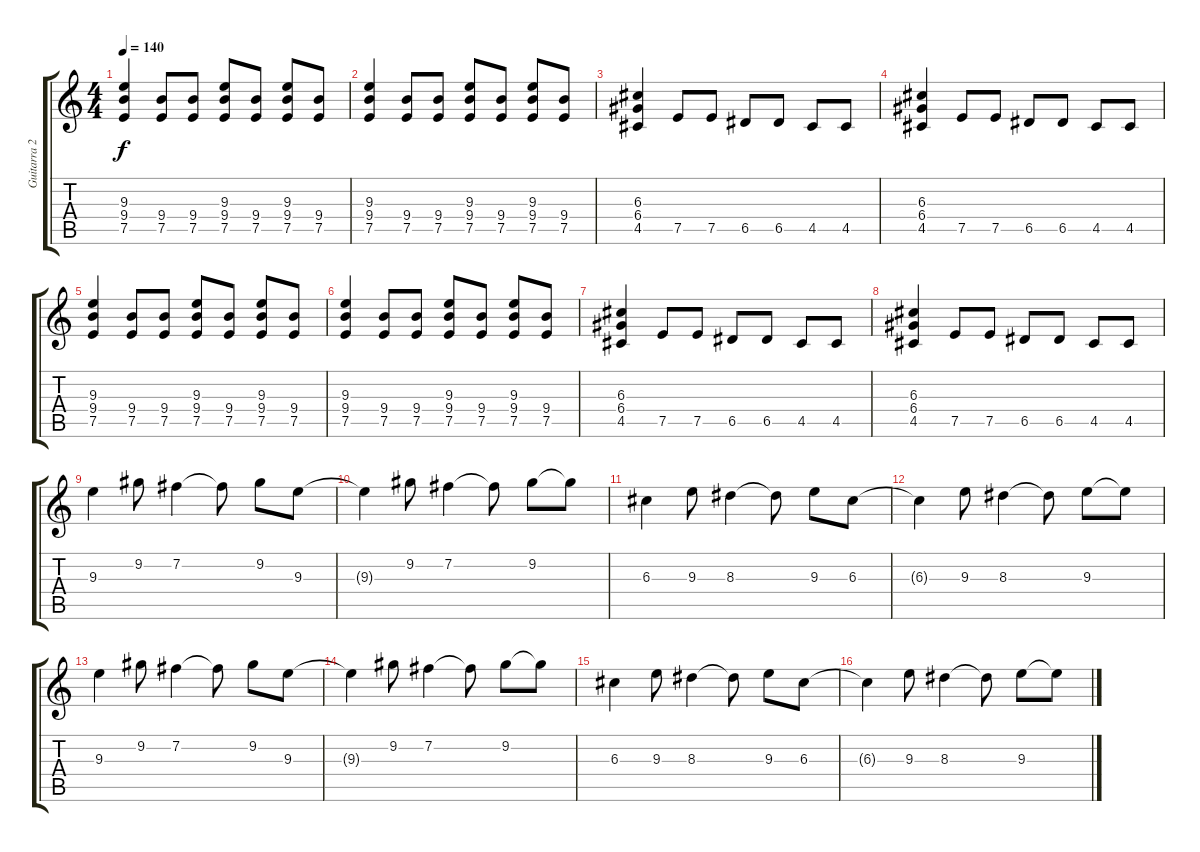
\track ("Guitarra 2" "Guitarra 2") {instrument distortionguitar}
\staff {score tabs}
\tuning (E4 B3 G3 D3 A2 E2) {hide}
\ts (4 4)
\tempo 140
\clef g2
\ks c
(9.3 9.4 7.5).4{dy f} (9.4 7.5).8 (9.4 7.5).8 (9.3 9.4 7.5).8 (9.4 7.5).8 (9.3 9.4 7.5).8 (9.4 7.5).8 |
(9.3 9.4 7.5).4 (9.4 7.5).8 (9.4 7.5).8 (9.3 9.4 7.5).8 (9.4 7.5).8 (9.3 9.4 7.5).8 (9.4 7.5).8 |
(6.3 6.4 4.5).4 7.5.8{volume 14} 7.5.8 6.5.8 6.5.8 4.5.8 4.5.8 |
(6.3 6.4 4.5).4{volume 10} 7.5.8{volume 14} 7.5.8 6.5.8 6.5.8 4.5.8 4.5.8 |
(9.3 9.4 7.5).4 (9.4 7.5).8 (9.4 7.5).8 (9.3 9.4 7.5).8 (9.4 7.5).8 (9.3 9.4 7.5).8 (9.4 7.5).8 |
(9.3 9.4 7.5).4 (9.4 7.5).8 (9.4 7.5).8 (9.3 9.4 7.5).8 (9.4 7.5).8 (9.3 9.4 7.5).8 (9.4 7.5).8 |
(6.3 6.4 4.5).4 7.5.8{volume 14} 7.5.8 6.5.8 6.5.8 4.5.8 4.5.8 |
(6.3 6.4 4.5).4{volume 10} 7.5.8{volume 14} 7.5.8 6.5.8 6.5.8 4.5.8 4.5.8 |
9.3.4 9.2.8 7.2.4 7.2{t}.8 9.2.8 9.3.8 |
9.3{t}.4 9.2.8 7.2.4 7.2{t}.8 9.2.8 9.2{t}.8 |
6.3.4 9.3.8 8.3.4 8.3{t}.8 9.3.8 6.3.8 |
6.3{t}.4 9.3.8 8.3.4 8.3{t}.8 9.3.8 9.3{t}.8 |
9.3.4 9.2.8 7.2.4 7.2{t}.8 9.2.8 9.3.8 |
9.3{t}.4 9.2.8 7.2.4 7.2{t}.8 9.2.8 9.2{t}.8 |
6.3.4 9.3.8 8.3.4 8.3{t}.8 9.3.8 6.3.8 |
6.3{t}.4 9.3.8 8.3.4 8.3{t}.8 9.3.8 9.3{t}.8
